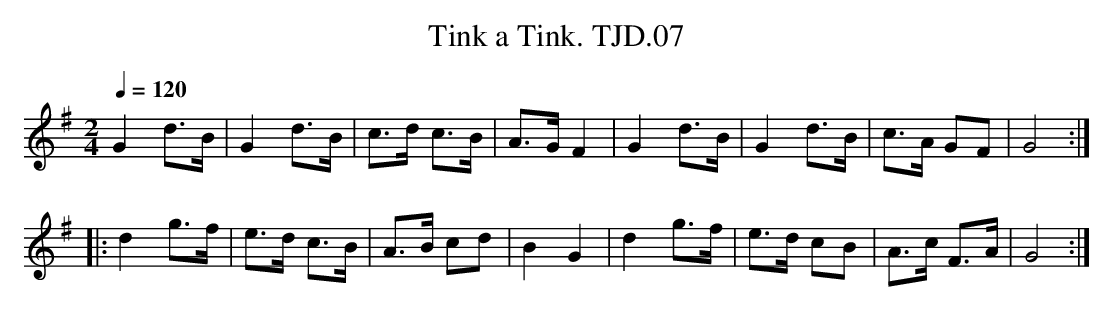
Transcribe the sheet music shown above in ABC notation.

X:1
T:Tink a Tink. TJD.07
L:1/8
M:2/4
Q:1/4=120
K:G
G2 d>B|G2d>B|c>d c>B|A>GF2|G2d>B|G2d>B|c>A GF|G4:|!
|:d2g>f|e>d c>B|A>B cd|B2G2|d2g>f|e>d cB|A>c F>A|G4:|
